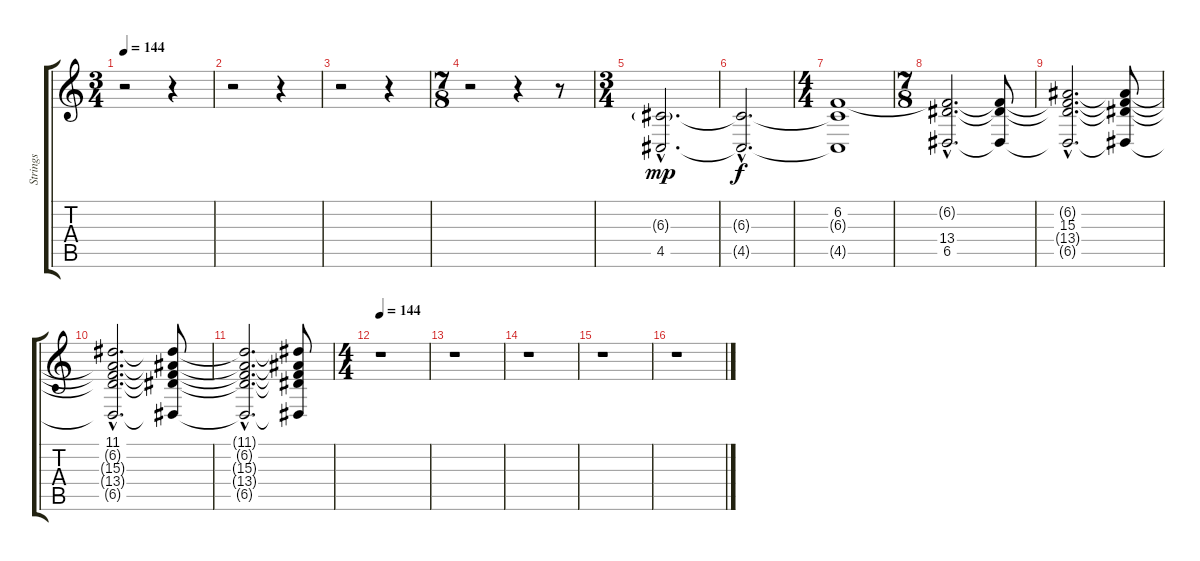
\track ("Strings" "Strings") {instrument stringensemble2}
\staff {score tabs}
\tuning (E4 B3 G3 D3 A2 E2) {hide}
\ts (3 4)
\tempo 144
\clef g2
\ks c
r.2{dy mp instrument stringensemble2} r.4 |
r.2 r.4 |
r.2 r.4 |
\ts (7 8)
r.2 r.4 r.8 |
\ts (3 4)
(6.3{g hac} 4.5{hac}).2{d volume 14 balance 8 instrument stringensemble2} |
(6.3{hac t} 4.5{hac t}).2{d dy f} |
\ts (4 4)
(6.2 6.3{t} 4.5{t}).1 |
\ts (7 8)
(6.2{hac t} 13.4{hac} 6.5{hac}).2{d} (6.2{t} 13.4{t} 6.5{t}).8 |
(6.2{hac t} 15.3{hac} 13.4{hac t} 6.5{hac t}).2{d} (6.2{t} 15.3{t} 13.4{t} 6.5{t}).8 |
(11.1{hac} 6.2{hac t} 15.3{hac t} 13.4{hac t} 6.5{hac t}).2{d} (11.1{t} 6.2{t} 15.3{t} 13.4{t} 6.5{t}).8 |
(11.1{hac t} 6.2{hac t} 15.3{hac t} 13.4{hac t} 6.5{hac t}).2{d} (11.1{t} 6.2{t} 15.3{t} 13.4{t} 6.5{t}).8 |
\ts (4 4)
\section ("" "")
\tempo 144
r.1 |
r.1 |
r.1 |
r.1 |
r.1
